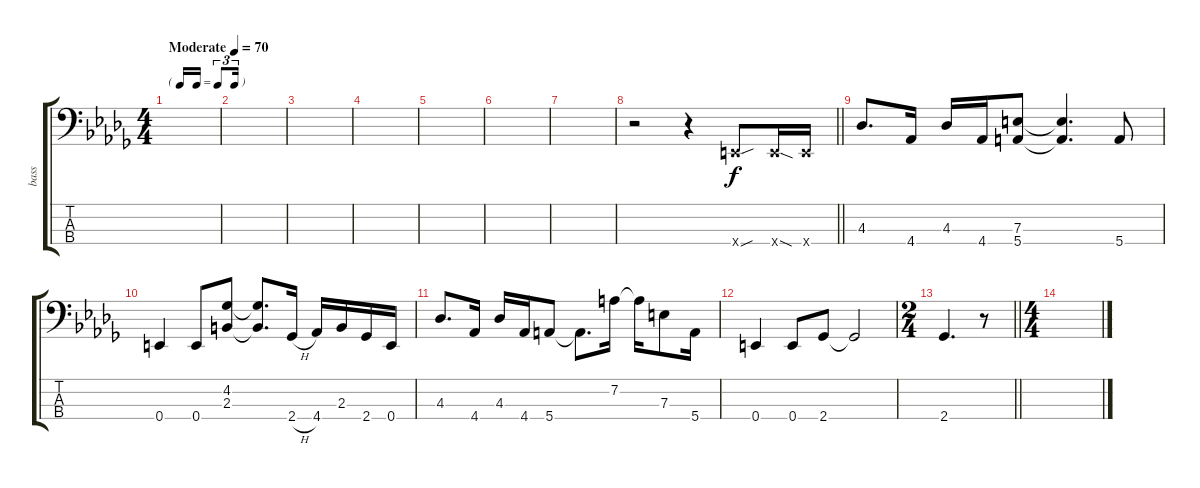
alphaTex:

\track ("bass" "bass") {instrument electricbasspick}
\staff {score tabs}
\tuning (G2 D2 A1 E1) {hide}
\ts (4 4)
\tf triplet16th
\section ("" "")
\tempo (70 "Moderate")
\clef f4
\ks db
|
|
|
|
|
|
|
\barLineRight lightlight
r.2 r.4 0.4{sou x}.8 0.4{sod x}.16 0.4{x}.16 |
\section ("" "")
4.3.8{d} 4.4.16 4.3.16 4.4.16 (7.3 5.4).8 (7.3{t} 5.4{t}).4{d} 5.4.8 |
0.4.4 0.4.8 (4.2 2.3).8 (4.2{t} 2.3{t}).8{d} 2.4{h}.16 4.4.16 2.3.16 2.4.16 0.4.16 |
4.3.8{d} 4.4.16 4.3.16 4.4.16 5.4.8 5.4{t}.8{d} 7.2.16 7.2{t}.16 7.3.8 5.4.16 |
0.4.4 0.4.8 2.4.8 2.4{t}.2 |
\ts (2 4)
\barLineRight lightlight
2.4.4{d} r.8 |
\ts (4 4)
\section ("" "")
